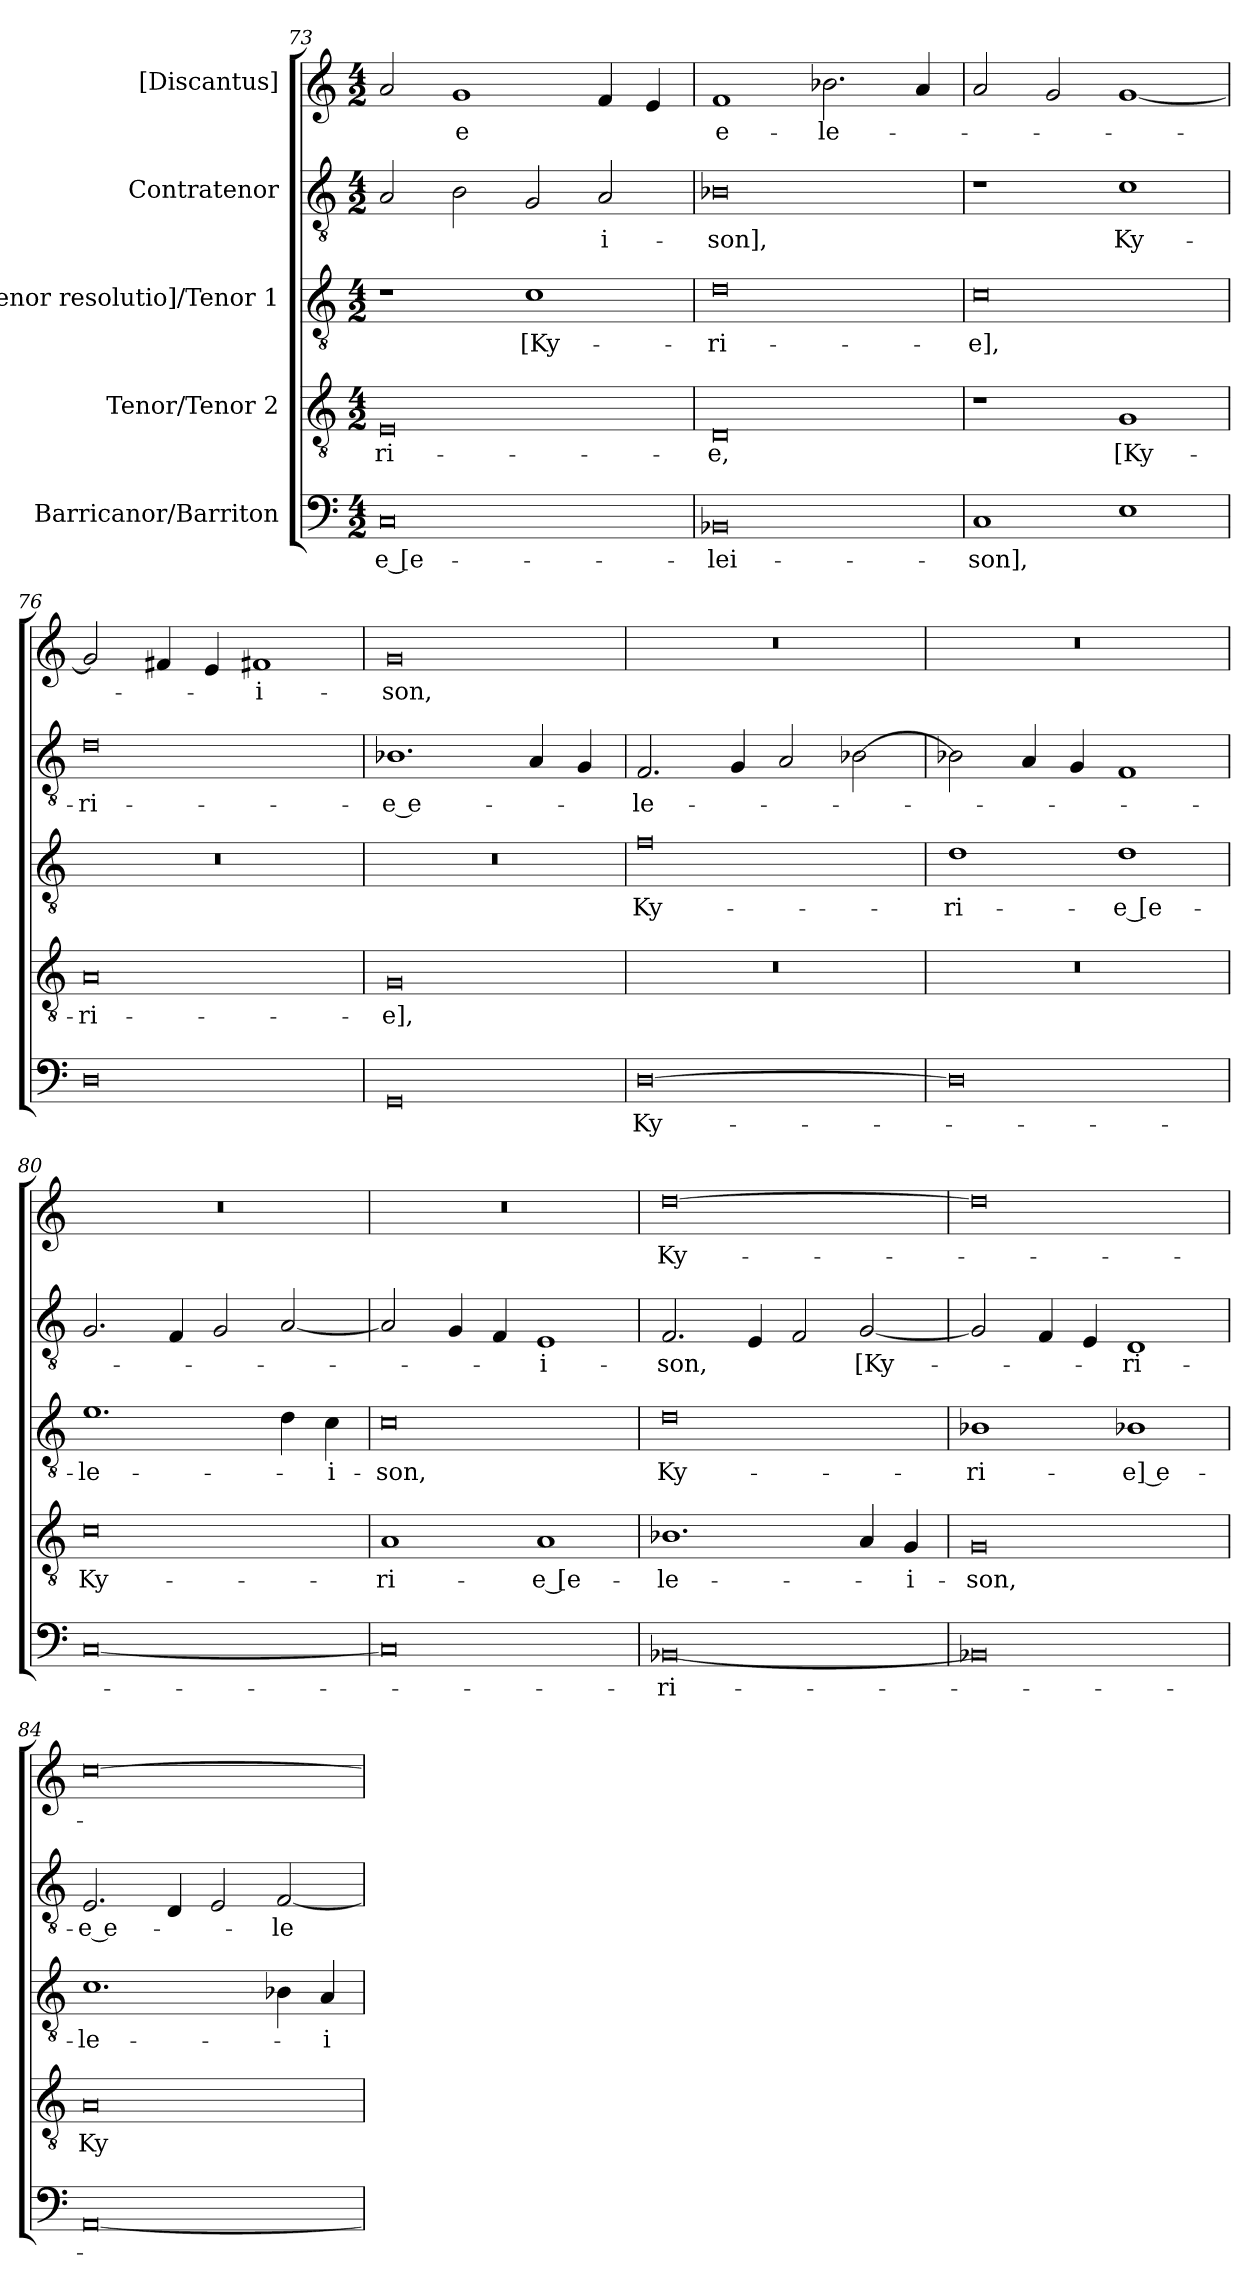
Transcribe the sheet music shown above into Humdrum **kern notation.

**kern	**text	**kern	**text	**kern	**text	**kern	**text	**kern	**text
*part5	*part5	*part4	*part4	*part3	*part3	*part2	*part2	*part1	*part1
*staff5	*staff5	*staff4	*staff4	*staff3	*staff3	*staff2	*staff2	*staff1	*staff1
*I"Barricanor/Barriton	*	*I"Tenor/Tenor 2	*	*I"[Tenor resolutio]/Tenor 1	*	*I"Contratenor	*	*I"[Discantus]	*
*clefF4	*	*clefGv2	*	*clefGv2	*	*clefGv2	*	*clefG2	*
*k[]	*	*k[]	*	*k[]	*	*k[]	*	*k[]	*
*M4/2	*	*M4/2	*	*M4/2	*	*M4/2	*	*M4/2	*
=73	=73	=73	=73	=73	=73	=73	=73	=73	=73
0C/	-e [e-	0E/	-ri-	1r	.	2A/	.	2a/	.
.	.	.	.	.	.	2B\	.	1g/	-e
.	.	.	.	1c\	[Ky-	2G/	.	.	.
.	.	.	.	.	.	2A/	-i-	4f/	.
.	.	.	.	.	.	.	.	4e/	.
=74	=74	=74	=74	=74	=74	=74	=74	=74	=74
0BB-X/	-lei-	0D/	-e,	0d\	-ri-	0B-X\	-son],	1f/	e-
.	.	.	.	.	.	.	.	2.b-X\	-le-
.	.	.	.	.	.	.	.	4a/	.
=75	=75	=75	=75	=75	=75	=75	=75	=75	=75
1C/	-son],	1r	.	0c\	-e],	1r	.	2a/	.
.	.	.	.	.	.	.	.	2g/	.
1E\	.	1G/	[Ky-	.	.	1c\	Ky-	[1g/	.
=76	=76	=76	=76	=76	=76	=76	=76	=76	=76
0D\	.	0A/	-ri-	0r	.	0d\	-ri-	2g/]	.
.	.	.	.	.	.	.	.	4f#X/	.
.	.	.	.	.	.	.	.	4e/	.
.	.	.	.	.	.	.	.	1f#X/	-i-
=77	=77	=77	=77	=77	=77	=77	=77	=77	=77
0GG/	.	0G/	-e],	0r	.	1.B-X\	-e e-	0g/	-son,
.	.	.	.	.	.	4A/	.	.	.
.	.	.	.	.	.	4G/	.	.	.
=78	=78	=78	=78	=78	=78	=78	=78	=78	=78
[0D\	Ky-	0r	.	0f\	Ky-	2.F/	-le-	0r	.
.	.	.	.	.	.	4G/	.	.	.
.	.	.	.	.	.	2A/	.	.	.
.	.	.	.	.	.	[2B-X\	.	.	.
=79	=79	=79	=79	=79	=79	=79	=79	=79	=79
0D\]	.	0r	.	1d\	-ri-	2B-X\]	.	0r	.
.	.	.	.	.	.	4A/	.	.	.
.	.	.	.	.	.	4G/	.	.	.
.	.	.	.	1d\	-e [e-	1F/	.	.	.
=80	=80	=80	=80	=80	=80	=80	=80	=80	=80
[0C/	.	0c\	Ky-	1.e\	-le-	2.G/	.	0r	.
.	.	.	.	.	.	4F/	.	.	.
.	.	.	.	.	.	2G/	.	.	.
.	.	.	.	4d\	.	[2A/	.	.	.
.	.	.	.	4c\	-i-	.	.	.	.
=81	=81	=81	=81	=81	=81	=81	=81	=81	=81
0C/]	.	1A/	-ri-	0c\	-son,	2A/]	.	0r	.
.	.	.	.	.	.	4G/	.	.	.
.	.	.	.	.	.	4F/	.	.	.
.	.	1A/	-e [e-	.	.	1E/	-i-	.	.
=82	=82	=82	=82	=82	=82	=82	=82	=82	=82
[0BB-X/	-ri-	1.B-X\	-le-	0d\	Ky-	2.F/	-son,	[0dd\	Ky-
.	.	.	.	.	.	4E/	.	.	.
.	.	.	.	.	.	2F/	.	.	.
.	.	4A/	.	.	.	[2G/	[Ky-	.	.
.	.	4G/	-i-	.	.	.	.	.	.
=83	=83	=83	=83	=83	=83	=83	=83	=83	=83
0BB-X/]	.	0G/	-son,	1B-X\	-ri-	2G/]	.	0dd\]	.
.	.	.	.	.	.	4F/	.	.	.
.	.	.	.	.	.	4E/	.	.	.
.	.	.	.	1B-X\	-e] e-	1D/	-ri-	.	.
=84	=84	=84	=84	=84	=84	=84	=84	=84	=84
[0AA/	.	0A/	Ky-	1.c\	-le-	2.E/	-e e-	[0cc\	.
.	.	.	.	.	.	4D/	.	.	.
.	.	.	.	.	.	2E/	.	.	.
.	.	.	.	4B-X\	.	[2F/	-le-	.	.
.	.	.	.	4A/	-i-	.	.	.	.
=	=	=	=	=	=	=	=	=	=
*-	*-	*-	*-	*-	*-	*-	*-	*-	*-
